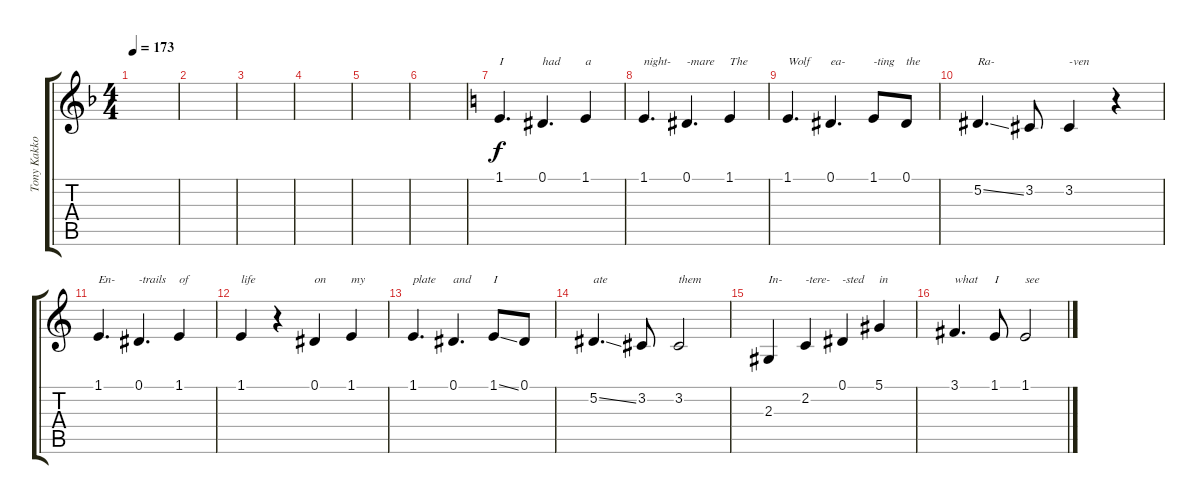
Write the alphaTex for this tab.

\track ("Tony Kakko - Vocals" "Tony Kakko") {instrument altosax}
\staff {score tabs}
\tuning (Eb4 Bb3 Gb3 Db3 Ab2 Eb2) {hide}
\ts (4 4)
\tempo 173
\clef g2
\ks dminor
|
|
|
|
|
|
\ks c
1.1.4{d txt "I"} 0.1.4{d txt "had"} 1.1.4{txt "a"} |
1.1.4{d txt "night-"} 0.1.4{d txt "-mare"} 1.1.4{txt "The"} |
1.1.4{d txt "Wolf"} 0.1.4{d txt "ea-"} 1.1.8{txt "-ting"} 0.1.8{txt "the"} |
5.2{ss}.4{d txt "Ra-"} 3.2.8 3.2.4{txt "-ven"} r.4 |
1.1.4{d txt "En-"} 0.1.4{d txt "-trails"} 1.1.4{txt "of"} |
1.1.4{txt "life"} r.4 0.1.4{txt "on"} 1.1.4{txt "my"} |
1.1.4{d txt "plate"} 0.1.4{d txt "and"} 1.1{ss}.8{txt "I"} 0.1.8 |
5.2{ss}.4{d txt "ate"} 3.2.8 3.2.2{txt "them"} |
2.3.4{txt "In-"} 2.2.4{txt "-tere-"} 0.1.4{txt "-sted"} 5.1.4{txt "in"} |
3.1.4{d txt "what"} 1.1.8{txt "I"} 1.1.2{txt "see"}
